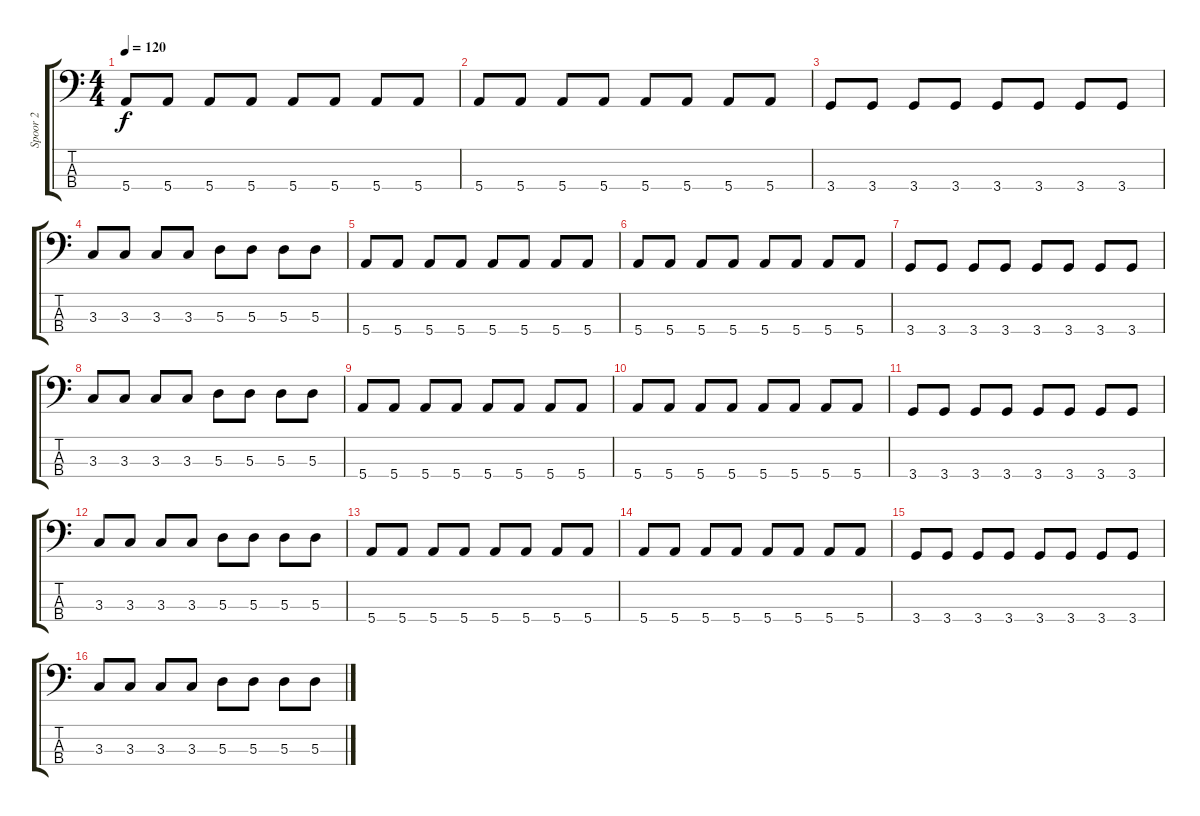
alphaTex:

\track ("Spoor 2" "Spoor 2") {instrument electricbassfinger}
\staff {score tabs}
\tuning (G2 D2 A1 E1) {hide}
\ts (4 4)
\tempo 120
\clef f4
\ks c
5.4.8{dy f} 5.4.8 5.4.8 5.4.8 5.4.8 5.4.8 5.4.8 5.4.8 |
5.4.8 5.4.8 5.4.8 5.4.8 5.4.8 5.4.8 5.4.8 5.4.8 |
3.4.8 3.4.8 3.4.8 3.4.8 3.4.8 3.4.8 3.4.8 3.4.8 |
3.3.8 3.3.8 3.3.8 3.3.8 5.3.8 5.3.8 5.3.8 5.3.8 |
5.4.8 5.4.8 5.4.8 5.4.8 5.4.8 5.4.8 5.4.8 5.4.8 |
5.4.8 5.4.8 5.4.8 5.4.8 5.4.8 5.4.8 5.4.8 5.4.8 |
3.4.8 3.4.8 3.4.8 3.4.8 3.4.8 3.4.8 3.4.8 3.4.8 |
3.3.8 3.3.8 3.3.8 3.3.8 5.3.8 5.3.8 5.3.8 5.3.8 |
5.4.8 5.4.8 5.4.8 5.4.8 5.4.8 5.4.8 5.4.8 5.4.8 |
5.4.8 5.4.8 5.4.8 5.4.8 5.4.8 5.4.8 5.4.8 5.4.8 |
3.4.8 3.4.8 3.4.8 3.4.8 3.4.8 3.4.8 3.4.8 3.4.8 |
3.3.8 3.3.8 3.3.8 3.3.8 5.3.8 5.3.8 5.3.8 5.3.8 |
5.4.8 5.4.8 5.4.8 5.4.8 5.4.8 5.4.8 5.4.8 5.4.8 |
5.4.8 5.4.8 5.4.8 5.4.8 5.4.8 5.4.8 5.4.8 5.4.8 |
3.4.8 3.4.8 3.4.8 3.4.8 3.4.8 3.4.8 3.4.8 3.4.8 |
3.3.8 3.3.8 3.3.8 3.3.8 5.3.8 5.3.8 5.3.8 5.3.8
